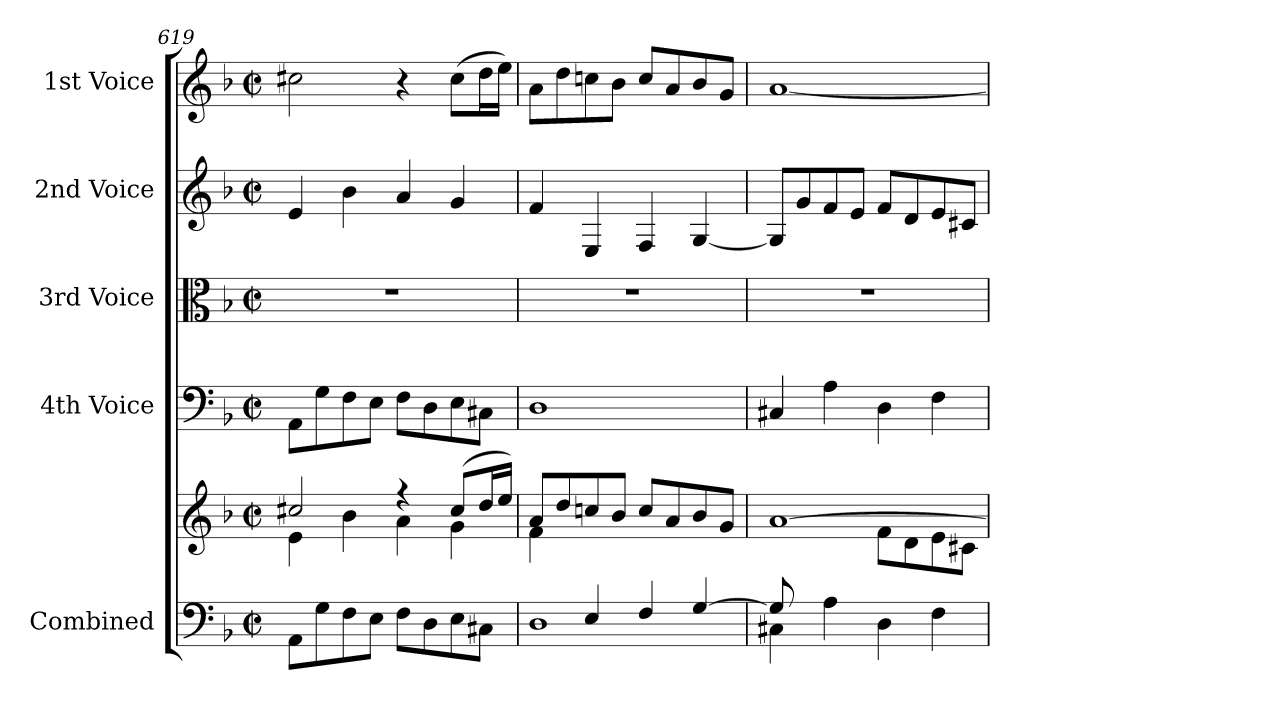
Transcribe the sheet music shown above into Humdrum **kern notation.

**kern	**kern	**kern	**kern	**kern	**kern
*part5	*part5	*part4	*part3	*part2	*part1
*staff6	*staff5	*staff4	*staff3	*staff2	*staff1
*I"Combined	*	*I"4th Voice	*I"3rd Voice	*I"2nd Voice	*I"1st Voice
!!LO:LB:g=z
*clefF4	*clefG2	*clefF4	*clefC3	*clefG2	*clefG2
*k[b-]	*k[b-]	*k[b-]	*k[b-]	*k[b-]	*k[b-]
*M2/2	*M2/2	*M2/2	*M2/2	*M2/2	*M2/2
*met(c|)	*met(c|)	*met(c|)	*met(c|)	*met(c|)	*met(c|)
=619	=619	=619	=619	=619	=619
*	*^	*	*	*	*
8AA\L	2cc#X/	4e\	8AA\L	1r	4e/	2cc#X\
8G\	.	.	8G\	.	.	.
8F\	.	4b-\	8F\	.	4b-\	.
8E\J	.	.	8E\J	.	.	.
8F\L	4r	4a\	8F\L	.	4a/	4r
8D\	.	.	8D\	.	.	.
8E\	(8cc#/L	4g\	8E\	.	4g/	(8cc#\L
8C#X\J	16dd/L	.	8C#X\J	.	.	16dd\L
.	16ee/JJ)	.	.	.	.	16ee\JJ)
=620	=620	=620	=620	=620	=620	=620
*^	*	*	*	*	*	*
4ryy	1D	8a/L	4f\	1D	1r	4f/	8a\L
.	.	8dd/	.	.	.	.	8dd\
4E/	.	8ccn/	2.ryy	.	.	4E/	8ccn\
.	.	8b-/J	.	.	.	.	8b-\J
4F/	.	8cc/L	.	.	.	4F/	8cc/L
.	.	8a/	.	.	.	.	8a/
[4G/	.	8b-/	.	.	.	[4G/	8b-/
.	.	8g/J	.	.	.	.	8g/J
=621	=621	=621	=621	=621	=621	=621	=621
8G/L]	4C#X\	[1a	8ryy	4C#X/	1r	8G/L]	[1a
2..ryy	.	.	8g\	.	.	8g/	.
.	4A\	.	8f\	4A\	.	8f/	.
.	.	.	8e\J	.	.	8e/J	.
.	4D\	.	8f\L	4D\	.	8f/L	.
.	.	.	8d\	.	.	8d/	.
.	4F\	.	8e\	4F\	.	8e/	.
.	.	.	8c#X\J	.	.	8c#X/J	.
*v	*v	*	*	*	*	*	*
*	*v	*v	*	*	*	*
=	=	=	=	=	=
*-	*-	*-	*-	*-	*-
